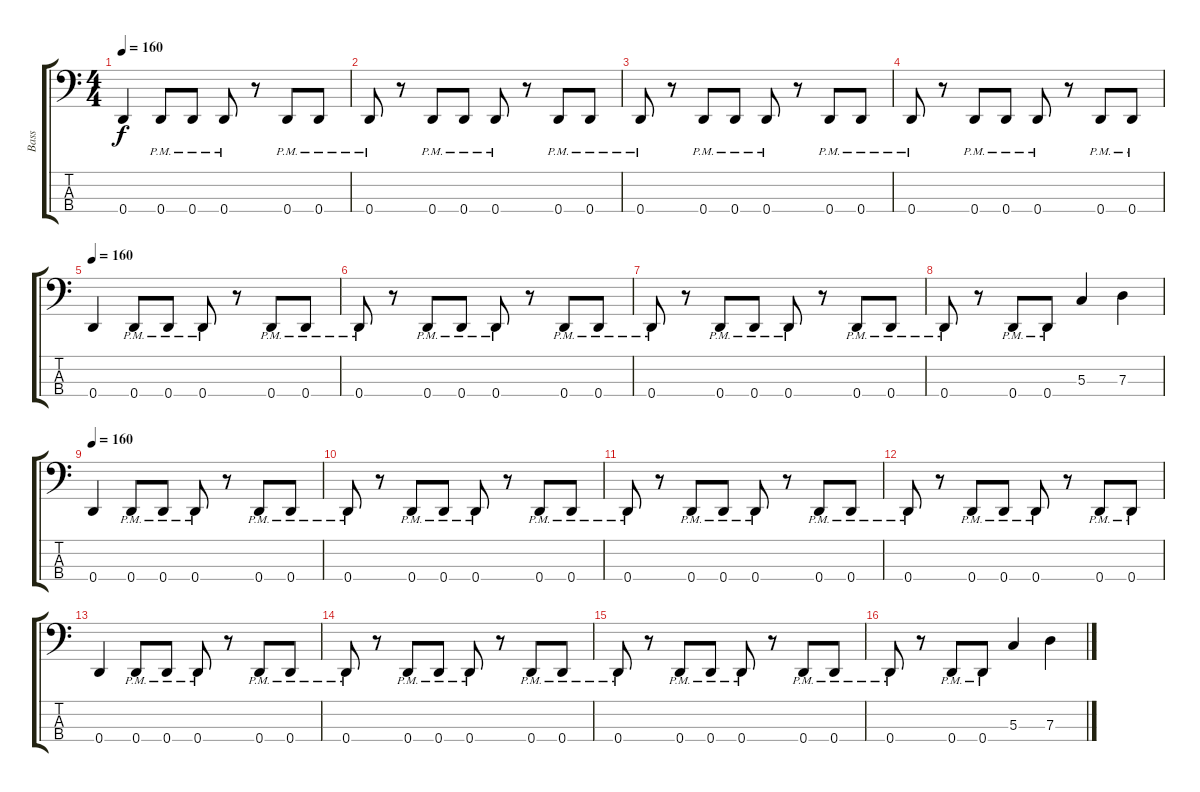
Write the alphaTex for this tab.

\track ("Bass" "Bass") {instrument electricbasspick}
\staff {score tabs}
\tuning (F2 C2 G1 D1) {hide}
\ts (4 4)
\tempo 160
\clef f4
\ks c
0.4.4{dy f} 0.4{pm}.8 0.4{pm}.8 0.4{pm}.8 r.8 0.4{pm}.8 0.4{pm}.8 |
0.4{pm}.8 r.8 0.4{pm}.8 0.4{pm}.8 0.4{pm}.8 r.8 0.4{pm}.8 0.4{pm}.8 |
0.4{pm}.8 r.8 0.4{pm}.8 0.4{pm}.8 0.4{pm}.8 r.8 0.4{pm}.8 0.4{pm}.8 |
0.4{pm}.8 r.8 0.4{pm}.8 0.4{pm}.8 0.4{pm}.8 r.8 0.4{pm}.8 0.4{pm}.8 |
\tempo 160
0.4.4 0.4{pm}.8 0.4{pm}.8 0.4{pm}.8 r.8 0.4{pm}.8 0.4{pm}.8 |
0.4{pm}.8 r.8 0.4{pm}.8 0.4{pm}.8 0.4{pm}.8 r.8 0.4{pm}.8 0.4{pm}.8 |
0.4{pm}.8 r.8 0.4{pm}.8 0.4{pm}.8 0.4{pm}.8 r.8 0.4{pm}.8 0.4{pm}.8 |
0.4{pm}.8 r.8 0.4{pm}.8 0.4{pm}.8 5.3.4 7.3.4 |
\tempo 160
0.4.4 0.4{pm}.8 0.4{pm}.8 0.4{pm}.8 r.8 0.4{pm}.8 0.4{pm}.8 |
0.4{pm}.8 r.8 0.4{pm}.8 0.4{pm}.8 0.4{pm}.8 r.8 0.4{pm}.8 0.4{pm}.8 |
0.4{pm}.8 r.8 0.4{pm}.8 0.4{pm}.8 0.4{pm}.8 r.8 0.4{pm}.8 0.4{pm}.8 |
0.4{pm}.8 r.8 0.4{pm}.8 0.4{pm}.8 0.4{pm}.8 r.8 0.4{pm}.8 0.4{pm}.8 |
0.4.4 0.4{pm}.8 0.4{pm}.8 0.4{pm}.8 r.8 0.4{pm}.8 0.4{pm}.8 |
0.4{pm}.8 r.8 0.4{pm}.8 0.4{pm}.8 0.4{pm}.8 r.8 0.4{pm}.8 0.4{pm}.8 |
0.4{pm}.8 r.8 0.4{pm}.8 0.4{pm}.8 0.4{pm}.8 r.8 0.4{pm}.8 0.4{pm}.8 |
0.4{pm}.8 r.8 0.4{pm}.8 0.4{pm}.8 5.3.4 7.3.4
